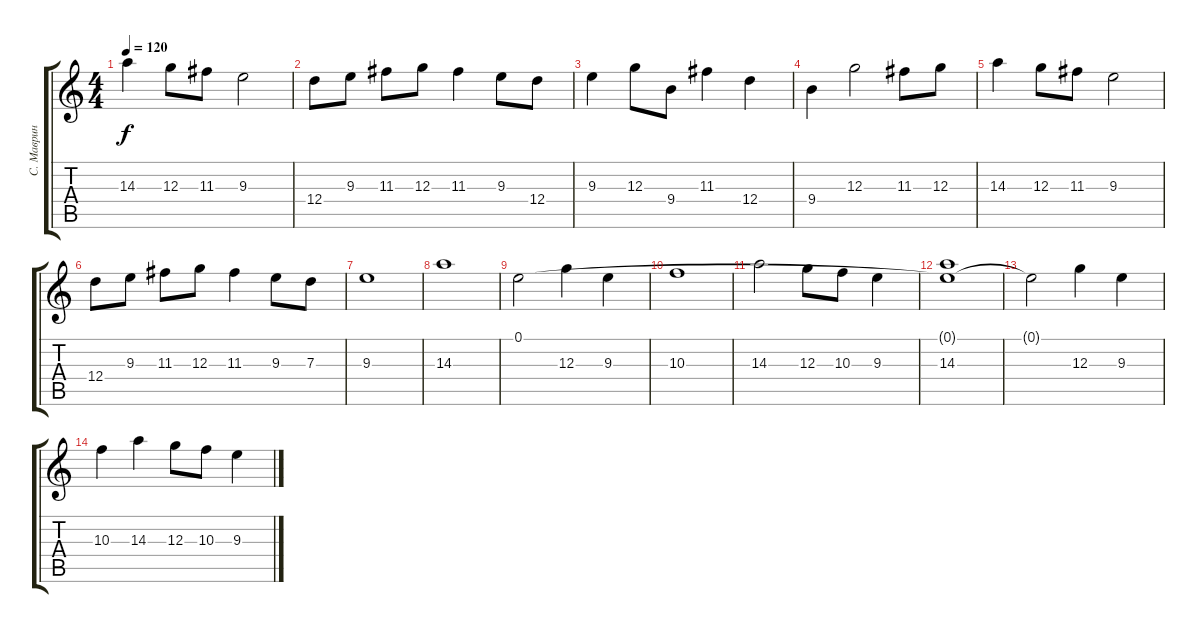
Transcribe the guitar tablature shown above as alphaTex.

\track ("С. Маврин (соло)" "С. Маврин ") {instrument distortionguitar}
\staff {score tabs}
\tuning (E4 B3 G3 D3 A2 E2) {hide}
\ts (4 4)
\tempo 120
\clef g2
\ks c
14.3.4{dy f} 12.3.8 11.3.8 9.3.2 |
12.4.8 9.3.8 11.3.8 12.3.8 11.3.4 9.3.8 12.4.8 |
9.3.4 12.3.8 9.4.8 11.3.4 12.4.4 |
9.4.4 12.3.2 11.3.8 12.3.8 |
14.3.4 12.3.8 11.3.8 9.3.2 |
12.4.8 9.3.8 11.3.8 12.3.8 11.3.4 9.3.8 7.3.8 |
9.3.1 |
14.3.1 |
0.1.2 12.3.4 9.3.4 |
10.3.1 |
14.3.2 12.3.8 10.3.8 9.3.4 |
(0.1{t} 14.3).1 |
0.1{t}.2 12.3.4 9.3.4 |
10.3.4 14.3.4 12.3.8 10.3.8 9.3.4
